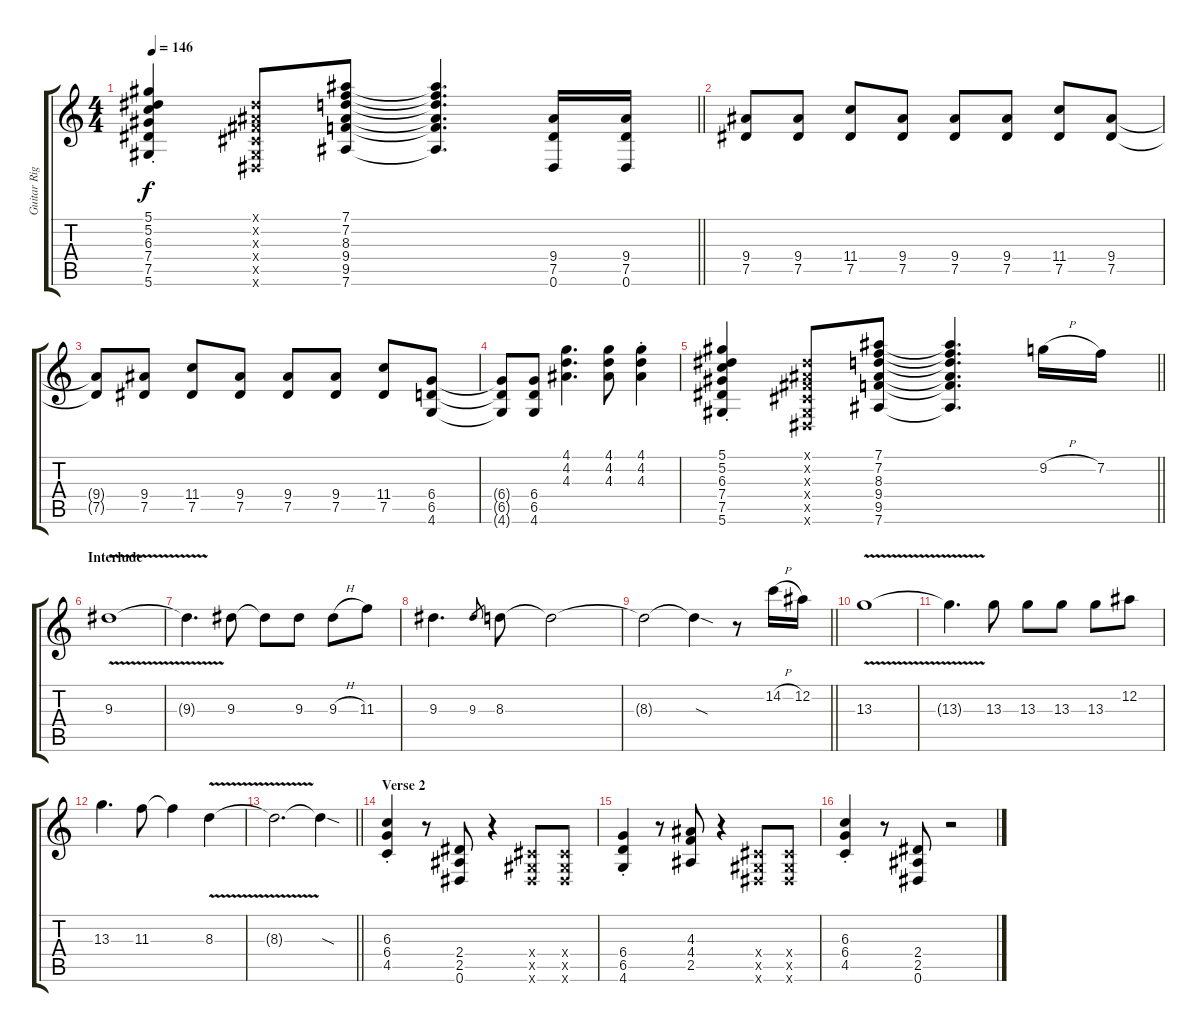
\track ("Guitar Right" "Guitar Rig") {instrument overdrivenguitar}
\staff {score tabs}
\tuning (Eb4 Bb3 Gb3 Db3 Ab2 Eb2) {hide}
\ts (4 4)
\tempo 146
\clef g2
\barLineRight lightlight
\ks c
(5.1{st} 5.2{st} 6.3{st} 7.4{st} 7.5{st} 5.6{st}).4{dy f} (0.1{x} 0.2{x} 0.3{x} 0.4{x} 0.5{x} 0.6{x}).8 (7.1 7.2 8.3 9.4 9.5 7.6).8 (7.1{t} 7.2{t} 8.3{t} 9.4{t} 9.5{t} 7.6{t}).4{d} (9.4 7.5 0.6).16 (9.4 7.5 0.6).16 |
(9.4 7.5).8 (9.4 7.5).8 (11.4 7.5).8 (9.4 7.5).8 (9.4 7.5).8 (9.4 7.5).8 (11.4 7.5).8 (9.4 7.5).8 |
(9.4{t} 7.5{t}).8 (9.4 7.5).8 (11.4 7.5).8 (9.4 7.5).8 (9.4 7.5).8 (9.4 7.5).8 (11.4 7.5).8 (6.4 6.5 4.6).8 |
(6.4{t} 6.5{t} 4.6{t}).8 (6.4 6.5 4.6).8 (4.1 4.2 4.3).4{d} (4.1 4.2 4.3).8 (4.1{st} 4.2{st} 4.3{st}).4 |
\barLineRight lightlight
(5.1{st} 5.2{st} 6.3{st} 7.4{st} 7.5{st} 5.6{st}).4 (0.1{x} 0.2{x} 0.3{x} 0.4{x} 0.5{x} 0.6{x}).8 (7.1 7.2 8.3 9.4 9.5 7.6).8 (7.1{t} 7.2{t} 8.3{t} 9.4{t} 9.5{t} 7.6{t}).4{d} 9.2{h}.16 7.2.16 |
\section ("" "Interlude")
9.3{v}.1 |
9.3{t}.4{d} 9.3.8 9.3{t}.8 9.3.8 9.3{h}.8 11.3.8 |
9.3.4{d} 9.3.8{gr} 8.3.8 8.3{t}.2 |
\barLineRight lightlight
8.3{t}.2 8.3{sod t}.4 r.8 14.2{h}.16 12.2.16 |
13.3{v}.1 |
13.3{t}.4{d} 13.3.8 13.3.8 13.3.8 13.3.8 12.2.8 |
13.3.4{d} 11.3.8 11.3{t}.4 8.3{v}.4 |
\barLineRight lightlight
8.3{t}.2{d} 8.3{sod t}.4 |
\section ("" "Verse 2")
(6.3{st} 6.4{st} 4.5{st}).4 r.8 (2.4 2.5 0.6).8 r.4 (0.4{x} 0.5{x} 0.6{x}).8 (0.4{x} 0.5{x} 0.6{x}).8 |
(6.4{st} 6.5{st} 4.6{st}).4 r.8 (4.3 4.4 2.5).8 r.4 (0.4{x} 0.5{x} 0.6{x}).8 (0.4{x} 0.5{x} 0.6{x}).8 |
(6.3{st} 6.4{st} 4.5{st}).4 r.8 (2.4 2.5 0.6).8 r.2
